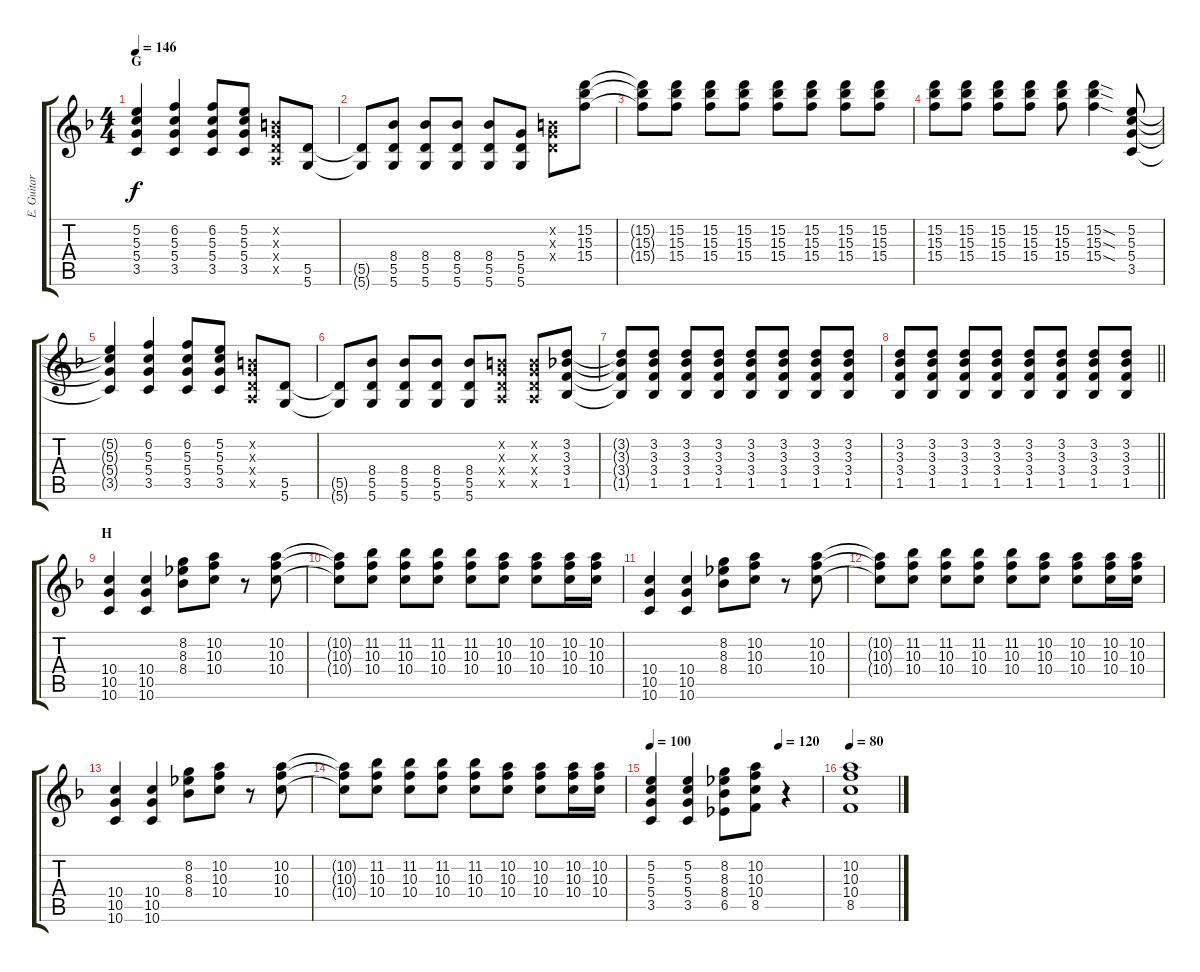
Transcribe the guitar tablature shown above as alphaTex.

\track ("E. Guitar II" "E. Guitar ") {instrument overdrivenguitar}
\staff {score tabs}
\tuning (E4 B3 G3 D3 A2 D2) {hide}
\ts (4 4)
\section ("" "G")
\tempo 146
\clef g2
\ks f
(5.2{t} 5.3{t} 5.4{t} 3.5{t}).4{dy f} (6.2 5.3 5.4 3.5).4 (6.2 5.3 5.4 3.5).8 (5.2 5.3 5.4 3.5).8 (0.2{x} 0.3{x} 0.4{x} 0.5{x}).8 (5.5 5.6).8 |
(5.5{t} 5.6{t}).8 (8.4 5.5 5.6).8 (8.4 5.5 5.6).8 (8.4 5.5 5.6).8 (8.4 5.5 5.6).8 (5.4 5.5 5.6).8 (0.2{x} 0.3{x} 0.4{x}).8 (15.2 15.3 15.4).8 |
(15.2{t} 15.3{t} 15.4{t}).8 (15.2 15.3 15.4).8 (15.2 15.3 15.4).8 (15.2 15.3 15.4).8 (15.2 15.3 15.4).8 (15.2 15.3 15.4).8 (15.2 15.3 15.4).8 (15.2 15.3 15.4).8 |
(15.2 15.3 15.4).8 (15.2 15.3 15.4).8 (15.2 15.3 15.4).8 (15.2 15.3 15.4).8 (15.2 15.3 15.4).8 (15.2{sod} 15.3{sod} 15.4{sod}).4 (5.2 5.3 5.4 3.5).8 |
(5.2{t} 5.3{t} 5.4{t} 3.5{t}).4 (6.2 5.3 5.4 3.5).4 (6.2 5.3 5.4 3.5).8 (5.2 5.3 5.4 3.5).8 (0.2{x} 0.3{x} 0.4{x} 0.5{x}).8 (5.5 5.6).8 |
(5.5{t} 5.6{t}).8 (8.4 5.5 5.6).8 (8.4 5.5 5.6).8 (8.4 5.5 5.6).8 (8.4 5.5 5.6).8 (0.2{x} 0.3{x} 0.4{x} 0.5{x}).8 (0.2{x} 0.3{x} 0.4{x} 0.5{x}).8 (3.2 3.3 3.4 1.5).8 |
(3.2{t} 3.3{t} 3.4{t} 1.5{t}).8 (3.2 3.3 3.4 1.5).8 (3.2 3.3 3.4 1.5).8 (3.2 3.3 3.4 1.5).8 (3.2 3.3 3.4 1.5).8 (3.2 3.3 3.4 1.5).8 (3.2 3.3 3.4 1.5).8 (3.2 3.3 3.4 1.5).8 |
\barLineRight lightlight
(3.2 3.3 3.4 1.5).8 (3.2 3.3 3.4 1.5).8 (3.2 3.3 3.4 1.5).8 (3.2 3.3 3.4 1.5).8 (3.2 3.3 3.4 1.5).8 (3.2 3.3 3.4 1.5).8 (3.2 3.3 3.4 1.5).8 (3.2 3.3 3.4 1.5).8 |
\section ("" "H")
(10.4 10.5 10.6).4 (10.4 10.5 10.6).4 (8.2 8.3 8.4).8 (10.2 10.3 10.4).8 r.8 (10.2 10.3 10.4).8 |
(10.2{t} 10.3{t} 10.4{t}).8 (11.2 10.3 10.4).8 (11.2 10.3 10.4).8 (11.2 10.3 10.4).8 (11.2 10.3 10.4).8 (10.2 10.3 10.4).8 (10.2 10.3 10.4).8 (10.2 10.3 10.4).16 (10.2 10.3 10.4).16 |
(10.4 10.5 10.6).4 (10.4 10.5 10.6).4 (8.2 8.3 8.4).8 (10.2 10.3 10.4).8 r.8 (10.2 10.3 10.4).8 |
(10.2{t} 10.3{t} 10.4{t}).8 (11.2 10.3 10.4).8 (11.2 10.3 10.4).8 (11.2 10.3 10.4).8 (11.2 10.3 10.4).8 (10.2 10.3 10.4).8 (10.2 10.3 10.4).8 (10.2 10.3 10.4).16 (10.2 10.3 10.4).16 |
(10.4 10.5 10.6).4 (10.4 10.5 10.6).4 (8.2 8.3 8.4).8 (10.2 10.3 10.4).8 r.8 (10.2 10.3 10.4).8 |
(10.2{t} 10.3{t} 10.4{t}).8 (11.2 10.3 10.4).8 (11.2 10.3 10.4).8 (11.2 10.3 10.4).8 (11.2 10.3 10.4).8 (10.2 10.3 10.4).8 (10.2 10.3 10.4).8 (10.2 10.3 10.4).16 (10.2 10.3 10.4).16 |
\tempo 100
\tempo (120 0.75)
(5.2 5.3 5.4 3.5).4 (5.2 5.3 5.4 3.5).4 (8.2 8.3 8.4 6.5).8 (10.2 10.3 10.4 8.5).8 r.4 |
\tempo 80
(10.2 10.3 10.4 8.5).1
